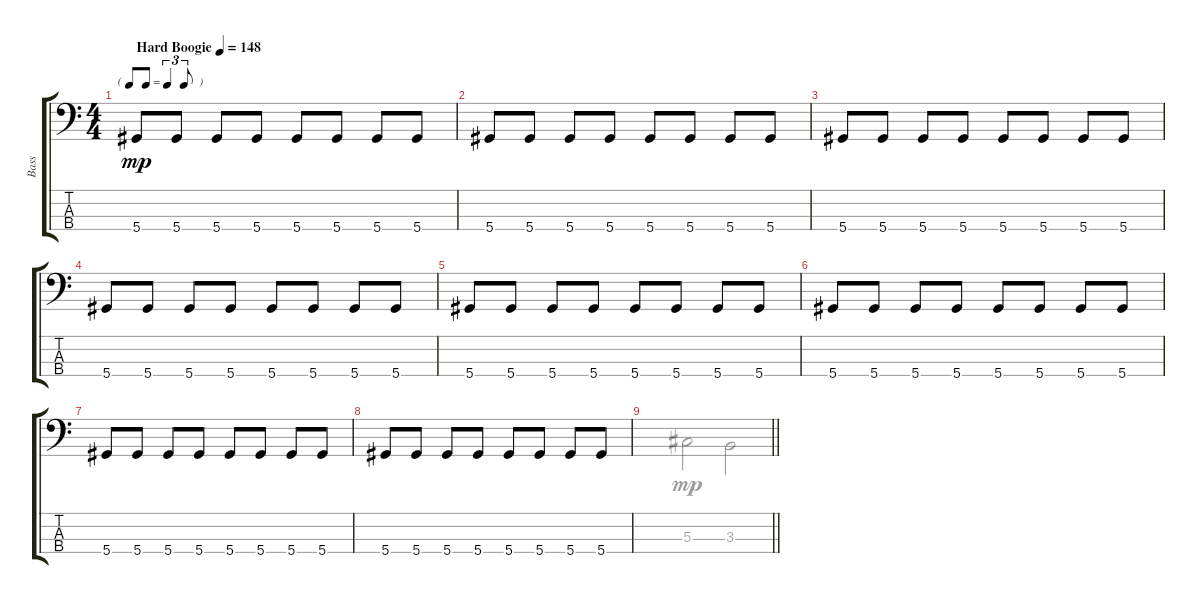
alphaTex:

\track ("Bass" "Bass") {instrument electricbassfinger}
\staff {score tabs}
\tuning (Gb2 Db2 Ab1 Eb1) {hide}
\voice
\ts (4 4)
\tf triplet8th
\tempo (148 "Hard Boogie")
\clef f4
\ks c
5.4.8{dy mp instrument electricbassfinger} 5.4.8 5.4.8 5.4.8 5.4.8 5.4.8 5.4.8 5.4.8 |
5.4.8 5.4.8 5.4.8 5.4.8 5.4.8 5.4.8 5.4.8 5.4.8 |
5.4.8 5.4.8 5.4.8 5.4.8 5.4.8 5.4.8 5.4.8 5.4.8 |
5.4.8 5.4.8 5.4.8 5.4.8 5.4.8 5.4.8 5.4.8 5.4.8 |
5.4.8 5.4.8 5.4.8 5.4.8 5.4.8 5.4.8 5.4.8 5.4.8 |
5.4.8 5.4.8 5.4.8 5.4.8 5.4.8 5.4.8 5.4.8 5.4.8 |
5.4.8 5.4.8 5.4.8 5.4.8 5.4.8 5.4.8 5.4.8 5.4.8 |
5.4.8 5.4.8 5.4.8 5.4.8 5.4.8 5.4.8 5.4.8 5.4.8 |
\barLineRight lightlight
\voice
\clef f4
\ottava regular
\simile none
\ks c
|
|
|
|
|
|
|
|
\barLineRight lightlight
5.3.2 3.3.2
